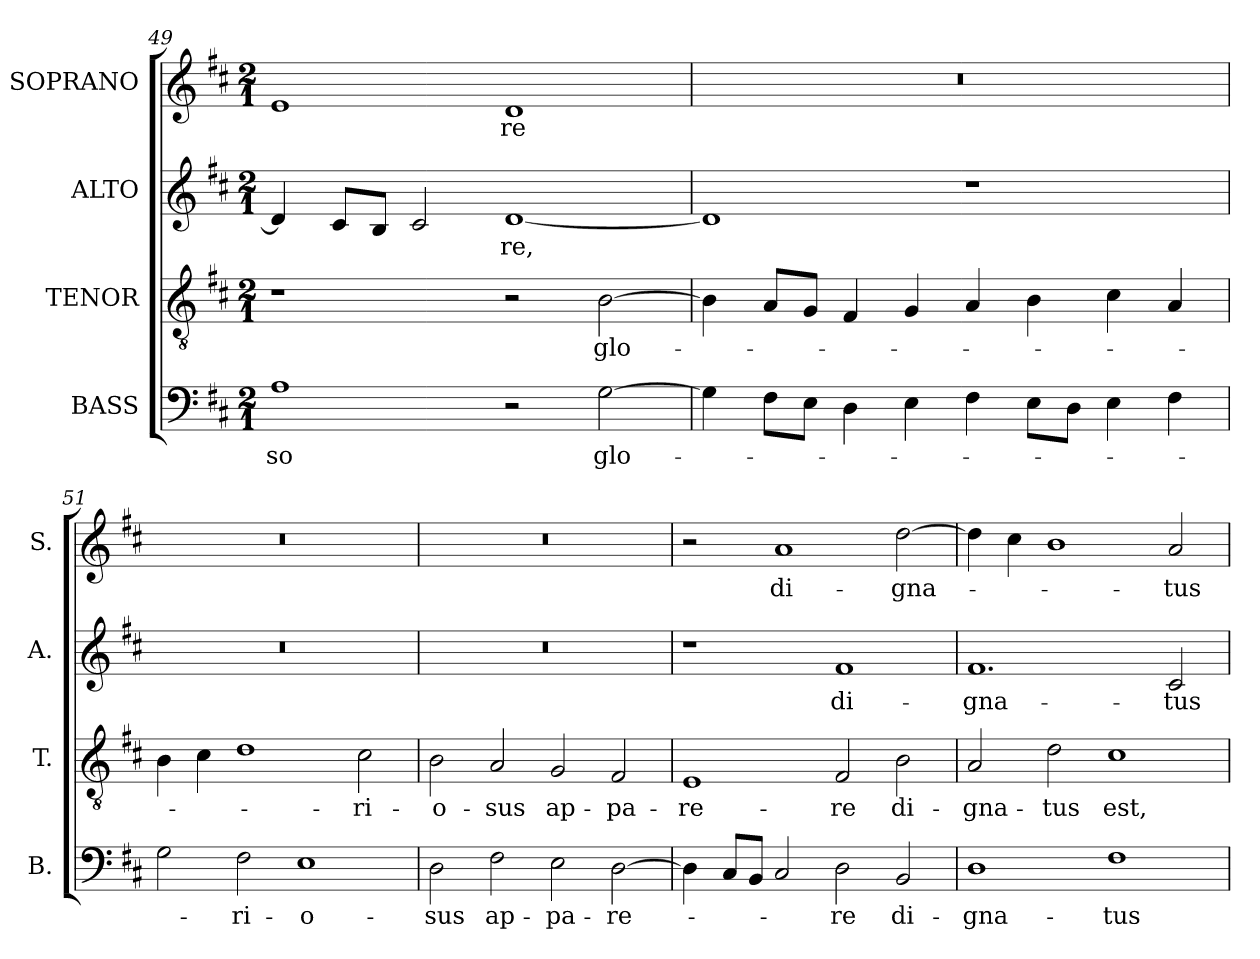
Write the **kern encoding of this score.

**kern	**text	**kern	**text	**kern	**text	**kern	**text
*part4	*part4	*part3	*part3	*part2	*part2	*part1	*part1
*staff4	*staff4	*staff3	*staff3	*staff2	*staff2	*staff1	*staff1
*I"BASS	*	*I"TENOR	*	*I"ALTO	*	*I"SOPRANO	*
*I'B.	*	*I'T.	*	*I'A.	*	*I'S.	*
*clefF4	*	*clefGv2	*	*clefG2	*	*clefG2	*
*	*	*ITrd7c12	*	*	*	*	*
*k[f#c#]	*	*k[f#c#]	*	*k[f#c#]	*	*k[f#c#]	*
*D:	*	*D:	*	*D:	*	*D:	*
*M2/1	*	*M2/1	*	*M2/1	*	*M2/1	*
=49	=49	=49	=49	=49	=49	=49	=49
!	!LO:LY:b:color=#000000	!	!	!	!	!	!
1Ai	-so	1r	.	4di/]	.	1ei	.
.	.	.	.	8c#i/L	.	.	.
.	.	.	.	8Bi/J	.	.	.
.	.	.	.	2c#i/	.	.	.
!	!	!	!	!	!LO:LY:b:color=#000000	!	!
!	!	!	!	!	!	!	!LO:LY:b:color=#000000
2r	.	2r	.	[1di	-re,	1di	-re
!	!LO:LY:b:color=#000000	!	!	!	!	!	!
!	!	!	!LO:LY:b:color=#000000	!	!	!	!
[2Gi\	glo-	[2BBi\	glo-	.	.	.	.
=50	=50	=50	=50	=50	=50	=50	=50
!	!	!	!	!	!	!LO:N:vis=1	!
4Gi\]	.	4BBi\]	.	1di]	.	0r	.
8F#i\L	.	8AAi/L	.	.	.	.	.
8Ei\J	.	8GGi/J	.	.	.	.	.
4Di\	.	4FF#i/	.	.	.	.	.
4Ei\	.	4GGi/	.	.	.	.	.
4F#i\	.	4AAi/	.	1r	.	.	.
8Ei\L	.	4BBi\	.	.	.	.	.
8Di\J	.	.	.	.	.	.	.
4Ei\	.	4C#i\	.	.	.	.	.
4F#i\	.	4AAi/	.	.	.	.	.
=51	=51	=51	=51	=51	=51	=51	=51
!	!	!	!	!LO:N:vis=1	!	!LO:N:vis=1	!
2Gi\	.	4BBi\	.	0r	.	0r	.
.	.	4C#i\	.	.	.	.	.
!	!LO:LY:b:color=#000000	!	!	!	!	!	!
2F#i\	-ri-	1Di	.	.	.	.	.
!	!LO:LY:b:color=#000000	!	!	!	!	!	!
1Ei	-o-	.	.	.	.	.	.
!	!	!	!LO:LY:b:color=#000000	!	!	!	!
.	.	2C#i\	-ri-	.	.	.	.
=52	=52	=52	=52	=52	=52	=52	=52
!	!LO:LY:b:color=#000000	!	!	!	!	!	!
!	!	!	!LO:LY:b:color=#000000	!LO:N:vis=1	!	!LO:N:vis=1	!
2Di\	-sus	2BBi\	-o-	0r	.	0r	.
!	!LO:LY:b:color=#000000	!	!	!	!	!	!
!	!	!	!LO:LY:b:color=#000000	!	!	!	!
2F#i\	ap-	2AAi/	-sus	.	.	.	.
!	!LO:LY:b:color=#000000	!	!	!	!	!	!
!	!	!	!LO:LY:b:color=#000000	!	!	!	!
2Ei\	-pa-	2GGi/	ap-	.	.	.	.
!	!LO:LY:b:color=#000000	!	!	!	!	!	!
!	!	!	!LO:LY:b:color=#000000	!	!	!	!
[2Di\	-re-	2FF#i/	-pa-	.	.	.	.
!!LO:PB:g=z
=53	=53	=53	=53	=53	=53	=53	=53
!	!	!	!LO:LY:b:color=#000000	!	!	!	!
4Di\]	.	1EEi	-re-	1r	.	2r	.
8C#i/L	.	.	.	.	.	.	.
8BBi/J	.	.	.	.	.	.	.
!	!	!	!	!	!	!	!LO:LY:b:color=#000000
2C#i/	.	.	.	.	.	1ai	di-
!	!LO:LY:b:color=#000000	!	!	!	!	!	!
!	!	!	!LO:LY:b:color=#000000	!	!	!	!
!	!	!	!	!	!LO:LY:b:color=#000000	!	!
2Di\	-re	2FF#i/	-re	1f#i	di-	.	.
!	!LO:LY:b:color=#000000	!	!	!	!	!	!
!	!	!	!LO:LY:b:color=#000000	!	!	!	!
!	!	!	!	!	!	!	!LO:LY:b:color=#000000
2BBi/	di-	2BBi\	di-	.	.	[2ddi\	-gna-
=54	=54	=54	=54	=54	=54	=54	=54
!	!LO:LY:b:color=#000000	!	!	!	!	!	!
!	!	!	!LO:LY:b:color=#000000	!	!	!	!
!	!	!	!	!	!LO:LY:b:color=#000000	!	!
1Di	-gna-	2AAi/	-gna-	1.f#i	-gna-	4ddi\]	.
.	.	.	.	.	.	4cc#i\	.
!	!	!	!LO:LY:b:color=#000000	!	!	!	!
.	.	2Di\	-tus	.	.	1bi	.
!	!LO:LY:b:color=#000000	!	!	!	!	!	!
!	!	!	!LO:LY:b:color=#000000	!	!	!	!
1F#i	-tus	1C#i	est,	.	.	.	.
!	!	!	!	!	!LO:LY:b:color=#000000	!	!
!	!	!	!	!	!	!	!LO:LY:b:color=#000000
.	.	.	.	2c#i/	-tus	2ai/	-tus
=	=	=	=	=	=	=	=
*-	*-	*-	*-	*-	*-	*-	*-
